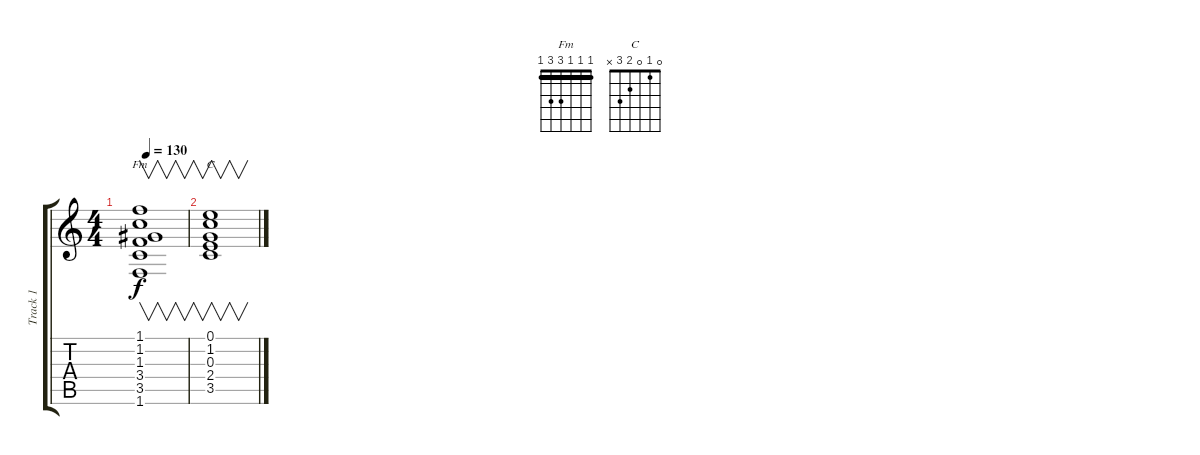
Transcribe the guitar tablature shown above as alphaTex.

\track ("Track 1" "Track 1") {instrument acousticguitarnylon}
\staff {score tabs}
\tuning (E4 B3 G3 D3 A2 E2) {hide}
\chord ("Fm" 1 1 1 3 3 1) {barre 1}
\chord ("C" 0 1 0 2 3 x)
\ts (4 4)
\tempo 130
\clef g2
\ks c
(1.1 1.2 1.3 3.4 3.5 1.6).1{v ch "Fm" dy f} |
(0.1 1.2 0.3 2.4 3.5).1{v ch "C"}
